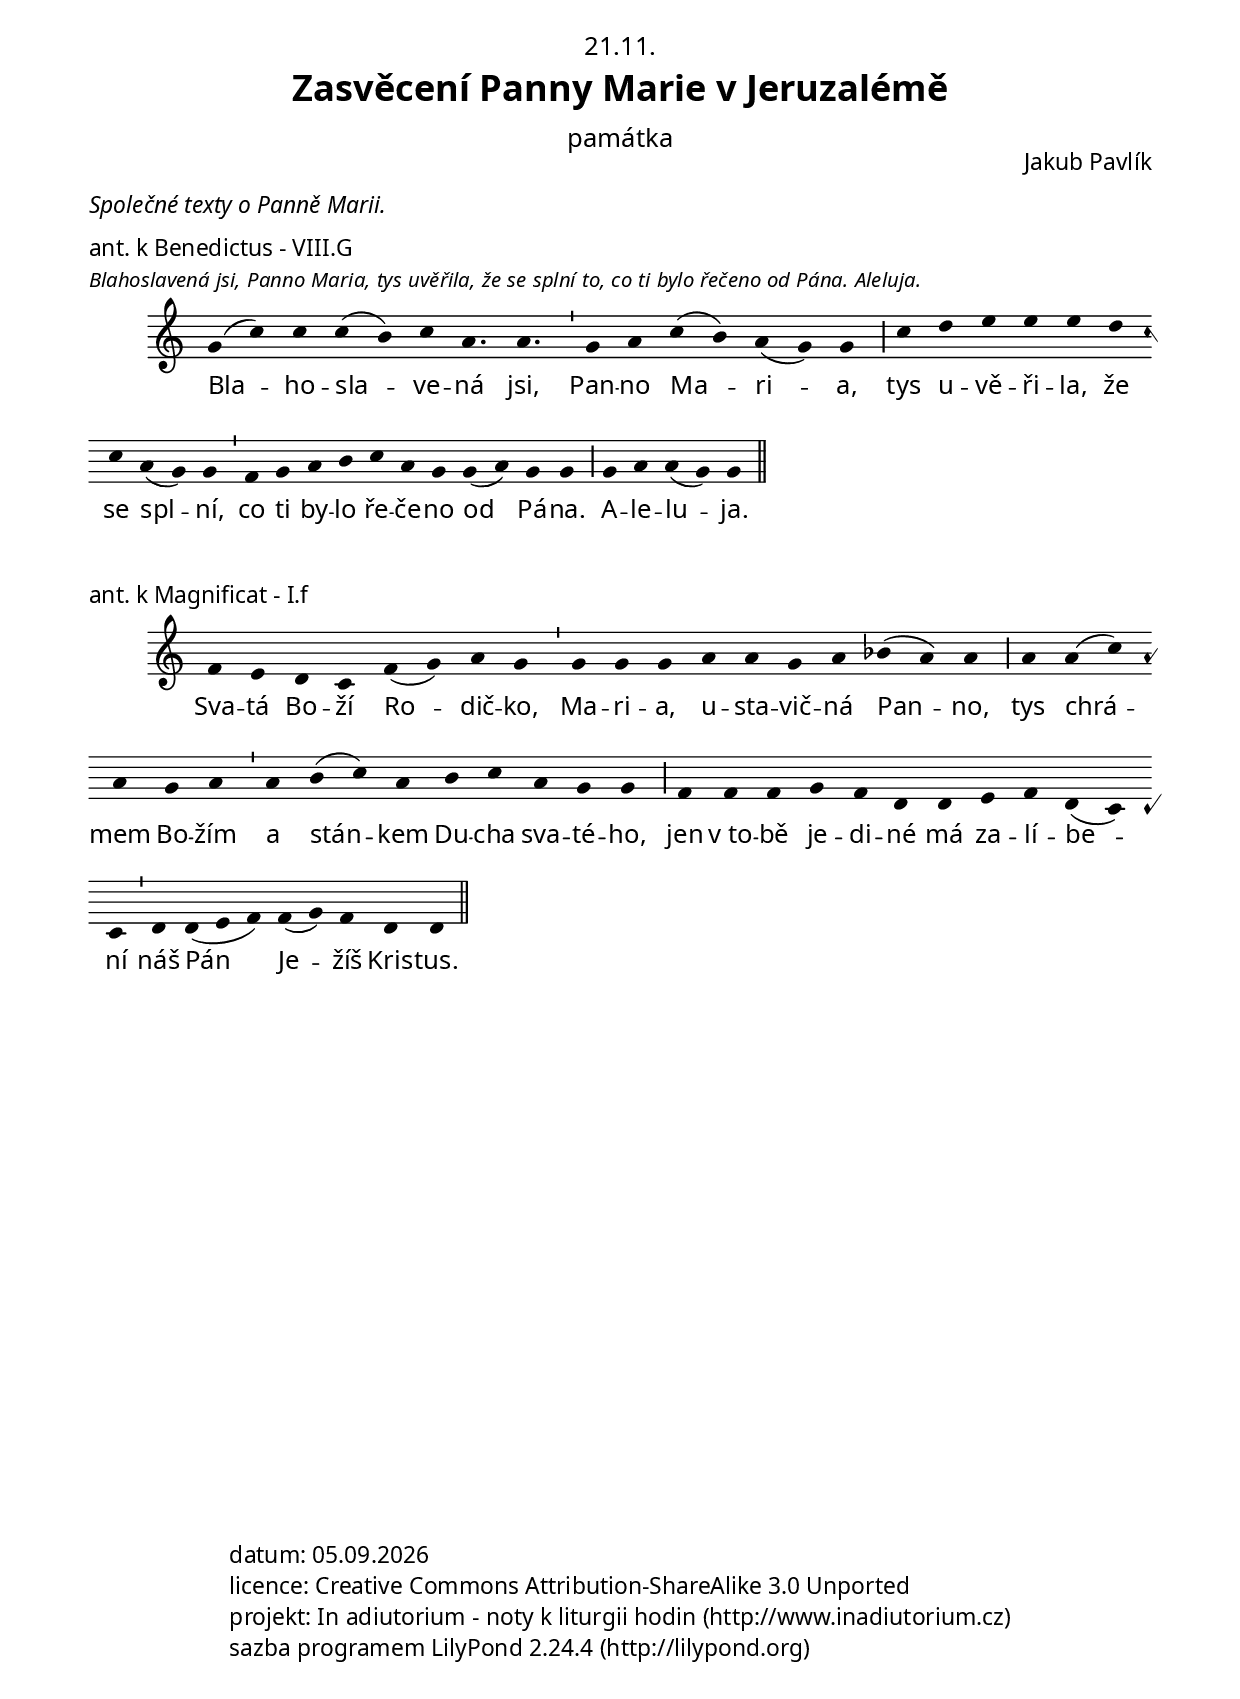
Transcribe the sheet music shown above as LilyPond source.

\version "2.17.5"

\include "../spolecne.ly"

\header {
  title = \markup\titleSvatek
            "Zasvěcení Panny Marie v Jeruzalémě"
            "památka"
            21.11.
  composer = "Jakub Pavlík"
}

\markup\communia #'(#:maria)

\score {
  \relative c'' {
    \choralniRezim
    g4( c) c c( b) c a4. a \barMin g4 a c( b) a( g) g \barMaior
    c d e e e d c a( g) g \barMin f g a b c a g g( a) g g \barMaior
    g a a( g) g \barFinalis
  }
  \addlyrics {
    Bla -- ho -- sla -- ve -- ná jsi, Pan -- no Ma -- ri -- a,
    tys u -- vě -- ři -- la, že se spl -- ní,
    co ti by -- lo ře -- če -- no od Pá -- na.
    A -- le -- lu -- ja.
  }
  \header {
    textus_approbatus = "Blahoslavená jsi, Panno Maria,
    tys uvěřila, že se splní to, co ti bylo řečeno od Pána. Aleluja."
    quid = "ant. k Benedictus"
    modus = "VIII"
    differentia = "G"
    psalmus = ""
    fial = "commune/commune_maria.ly#2ne-amag"
    id = "aben"
    piece = \markup {\sestavTitulekBezZalmu}
  }
}

\score {
  \relative c' {
    \choralniRezim
    f4 e d c f( g) a g \barMin
    g g g a a g a bes( a) a \barMaior
    a a( c) a g a \barMin
    a b( c) a b c a g g \barMaior
    f f f g f d d e f d( c) c \barMin
    d d( e f) f( g) f d d \barFinalis
  }
  \addlyrics {
    Sva -- tá Bo -- ží Ro -- dič -- ko,
    Ma -- ri -- a, u -- sta -- vič -- ná Pan -- no,
    tys chrá -- mem Bo -- žím
    a stán -- kem Du -- cha sva -- té -- ho,
    jen v_to -- bě je -- di -- né má za -- lí -- be -- ní
    náš Pán Je -- žíš Kris -- tus.
  }
  \header {
    quid = "ant. k Magnificat"
    modus = "I"
    differentia = "f"
    psalmus = ""
    id = "amag"
    piece = \markup {\sestavTitulekBezZalmu}
  }
}